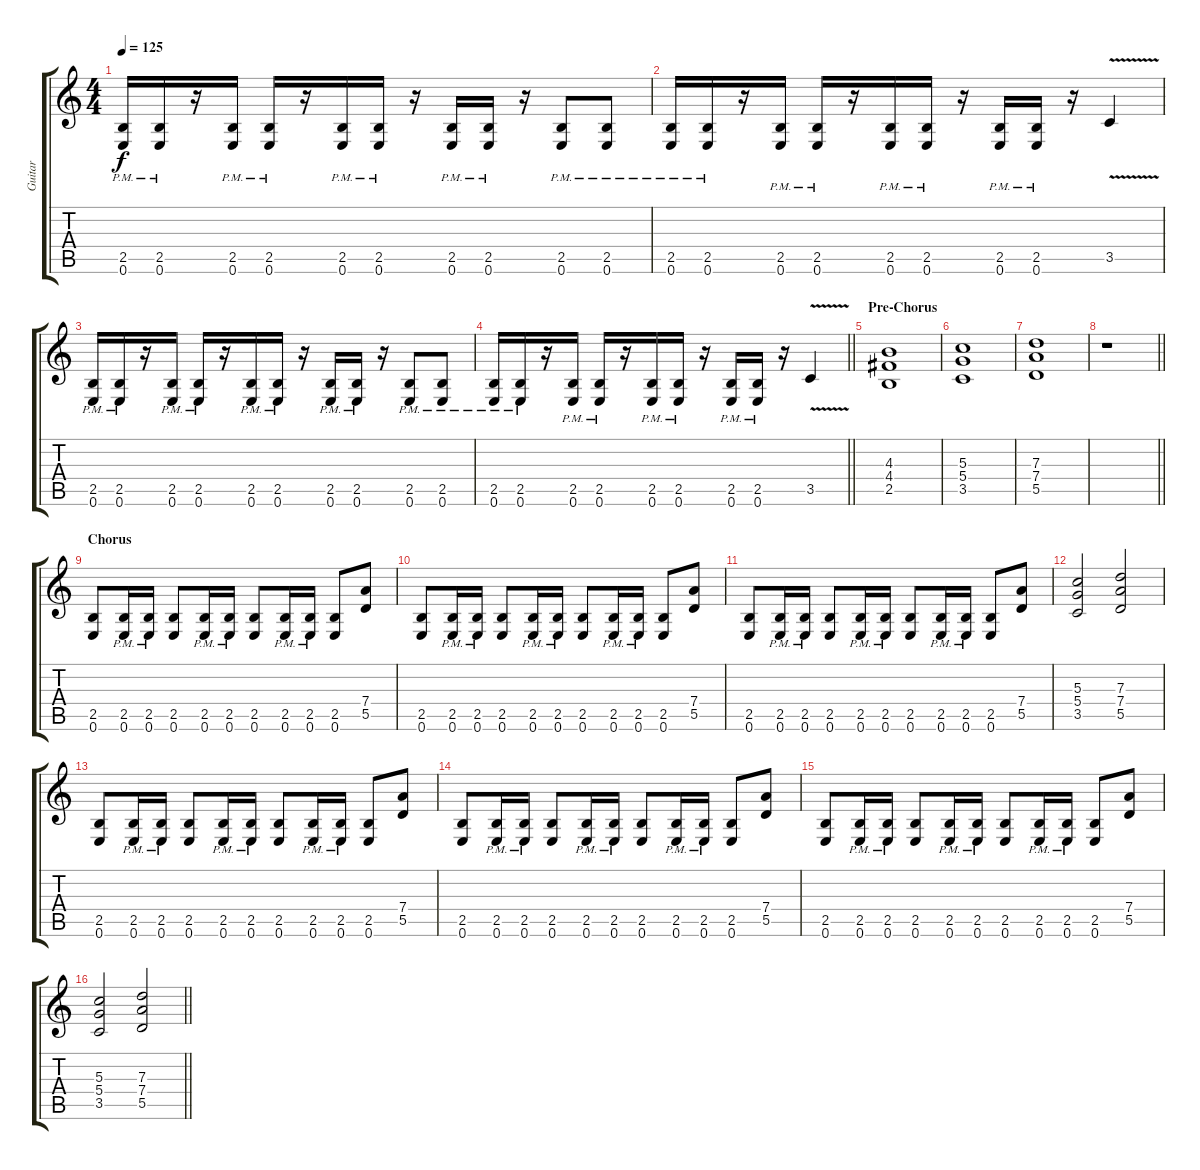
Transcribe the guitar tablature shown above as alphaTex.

\track ("Guitar " "Guitar ") {instrument distortionguitar}
\staff {score tabs}
\tuning (E4 B3 G3 D3 A2 E2) {hide}
\ts (4 4)
\tempo 125
\clef g2
\ks c
(2.5{pm} 0.6{pm}).16{dy f} (2.5{pm} 0.6{pm}).16 r.16 (2.5{pm} 0.6{pm}).16 (2.5{pm} 0.6{pm}).16 r.16 (2.5{pm} 0.6{pm}).16 (2.5{pm} 0.6{pm}).16 r.16 (2.5{pm} 0.6{pm}).16 (2.5{pm} 0.6{pm}).16 r.16 (2.5{pm} 0.6{pm}).8 (2.5{pm} 0.6{pm}).8 |
(2.5{pm} 0.6{pm}).16 (2.5{pm} 0.6{pm}).16 r.16 (2.5{pm} 0.6{pm}).16 (2.5{pm} 0.6{pm}).16 r.16 (2.5{pm} 0.6{pm}).16 (2.5{pm} 0.6{pm}).16 r.16 (2.5{pm} 0.6{pm}).16 (2.5{pm} 0.6{pm}).16 r.16 3.5{v}.4 |
(2.5{pm} 0.6{pm}).16 (2.5{pm} 0.6{pm}).16 r.16 (2.5{pm} 0.6{pm}).16 (2.5{pm} 0.6{pm}).16 r.16 (2.5{pm} 0.6{pm}).16 (2.5{pm} 0.6{pm}).16 r.16 (2.5{pm} 0.6{pm}).16 (2.5{pm} 0.6{pm}).16 r.16 (2.5{pm} 0.6{pm}).8 (2.5{pm} 0.6{pm}).8 |
\barLineRight lightlight
(2.5{pm} 0.6{pm}).16 (2.5{pm} 0.6{pm}).16 r.16 (2.5{pm} 0.6{pm}).16 (2.5{pm} 0.6{pm}).16 r.16 (2.5{pm} 0.6{pm}).16 (2.5{pm} 0.6{pm}).16 r.16 (2.5{pm} 0.6{pm}).16 (2.5{pm} 0.6{pm}).16 r.16 3.5{v}.4 |
\section ("" "Pre-Chorus")
(4.3 4.4 2.5).1 |
(5.3 5.4 3.5).1 |
(7.3 7.4 5.5).1 |
\barLineRight lightlight
r.1 |
\section ("" "Chorus ")
(2.5 0.6).8 (2.5{pm} 0.6{pm}).16 (2.5{pm} 0.6{pm}).16 (2.5 0.6).8 (2.5{pm} 0.6{pm}).16 (2.5{pm} 0.6{pm}).16 (2.5 0.6).8 (2.5{pm} 0.6{pm}).16 (2.5{pm} 0.6{pm}).16 (2.5 0.6).8 (7.4 5.5).8 |
(2.5 0.6).8 (2.5{pm} 0.6{pm}).16 (2.5{pm} 0.6{pm}).16 (2.5 0.6).8 (2.5{pm} 0.6{pm}).16 (2.5{pm} 0.6{pm}).16 (2.5 0.6).8 (2.5{pm} 0.6{pm}).16 (2.5{pm} 0.6{pm}).16 (2.5 0.6).8 (7.4 5.5).8 |
(2.5 0.6).8 (2.5{pm} 0.6{pm}).16 (2.5{pm} 0.6{pm}).16 (2.5 0.6).8 (2.5{pm} 0.6{pm}).16 (2.5{pm} 0.6{pm}).16 (2.5 0.6).8 (2.5{pm} 0.6{pm}).16 (2.5{pm} 0.6{pm}).16 (2.5 0.6).8 (7.4 5.5).8 |
(5.3 5.4 3.5).2 (7.3 7.4 5.5).2 |
(2.5 0.6).8 (2.5{pm} 0.6{pm}).16 (2.5{pm} 0.6{pm}).16 (2.5 0.6).8 (2.5{pm} 0.6{pm}).16 (2.5{pm} 0.6{pm}).16 (2.5 0.6).8 (2.5{pm} 0.6{pm}).16 (2.5{pm} 0.6{pm}).16 (2.5 0.6).8 (7.4 5.5).8 |
(2.5 0.6).8 (2.5{pm} 0.6{pm}).16 (2.5{pm} 0.6{pm}).16 (2.5 0.6).8 (2.5{pm} 0.6{pm}).16 (2.5{pm} 0.6{pm}).16 (2.5 0.6).8 (2.5{pm} 0.6{pm}).16 (2.5{pm} 0.6{pm}).16 (2.5 0.6).8 (7.4 5.5).8 |
(2.5 0.6).8 (2.5{pm} 0.6{pm}).16 (2.5{pm} 0.6{pm}).16 (2.5 0.6).8 (2.5{pm} 0.6{pm}).16 (2.5{pm} 0.6{pm}).16 (2.5 0.6).8 (2.5{pm} 0.6{pm}).16 (2.5{pm} 0.6{pm}).16 (2.5 0.6).8 (7.4 5.5).8 |
\barLineRight lightlight
(5.3 5.4 3.5).2 (7.3 7.4 5.5).2
